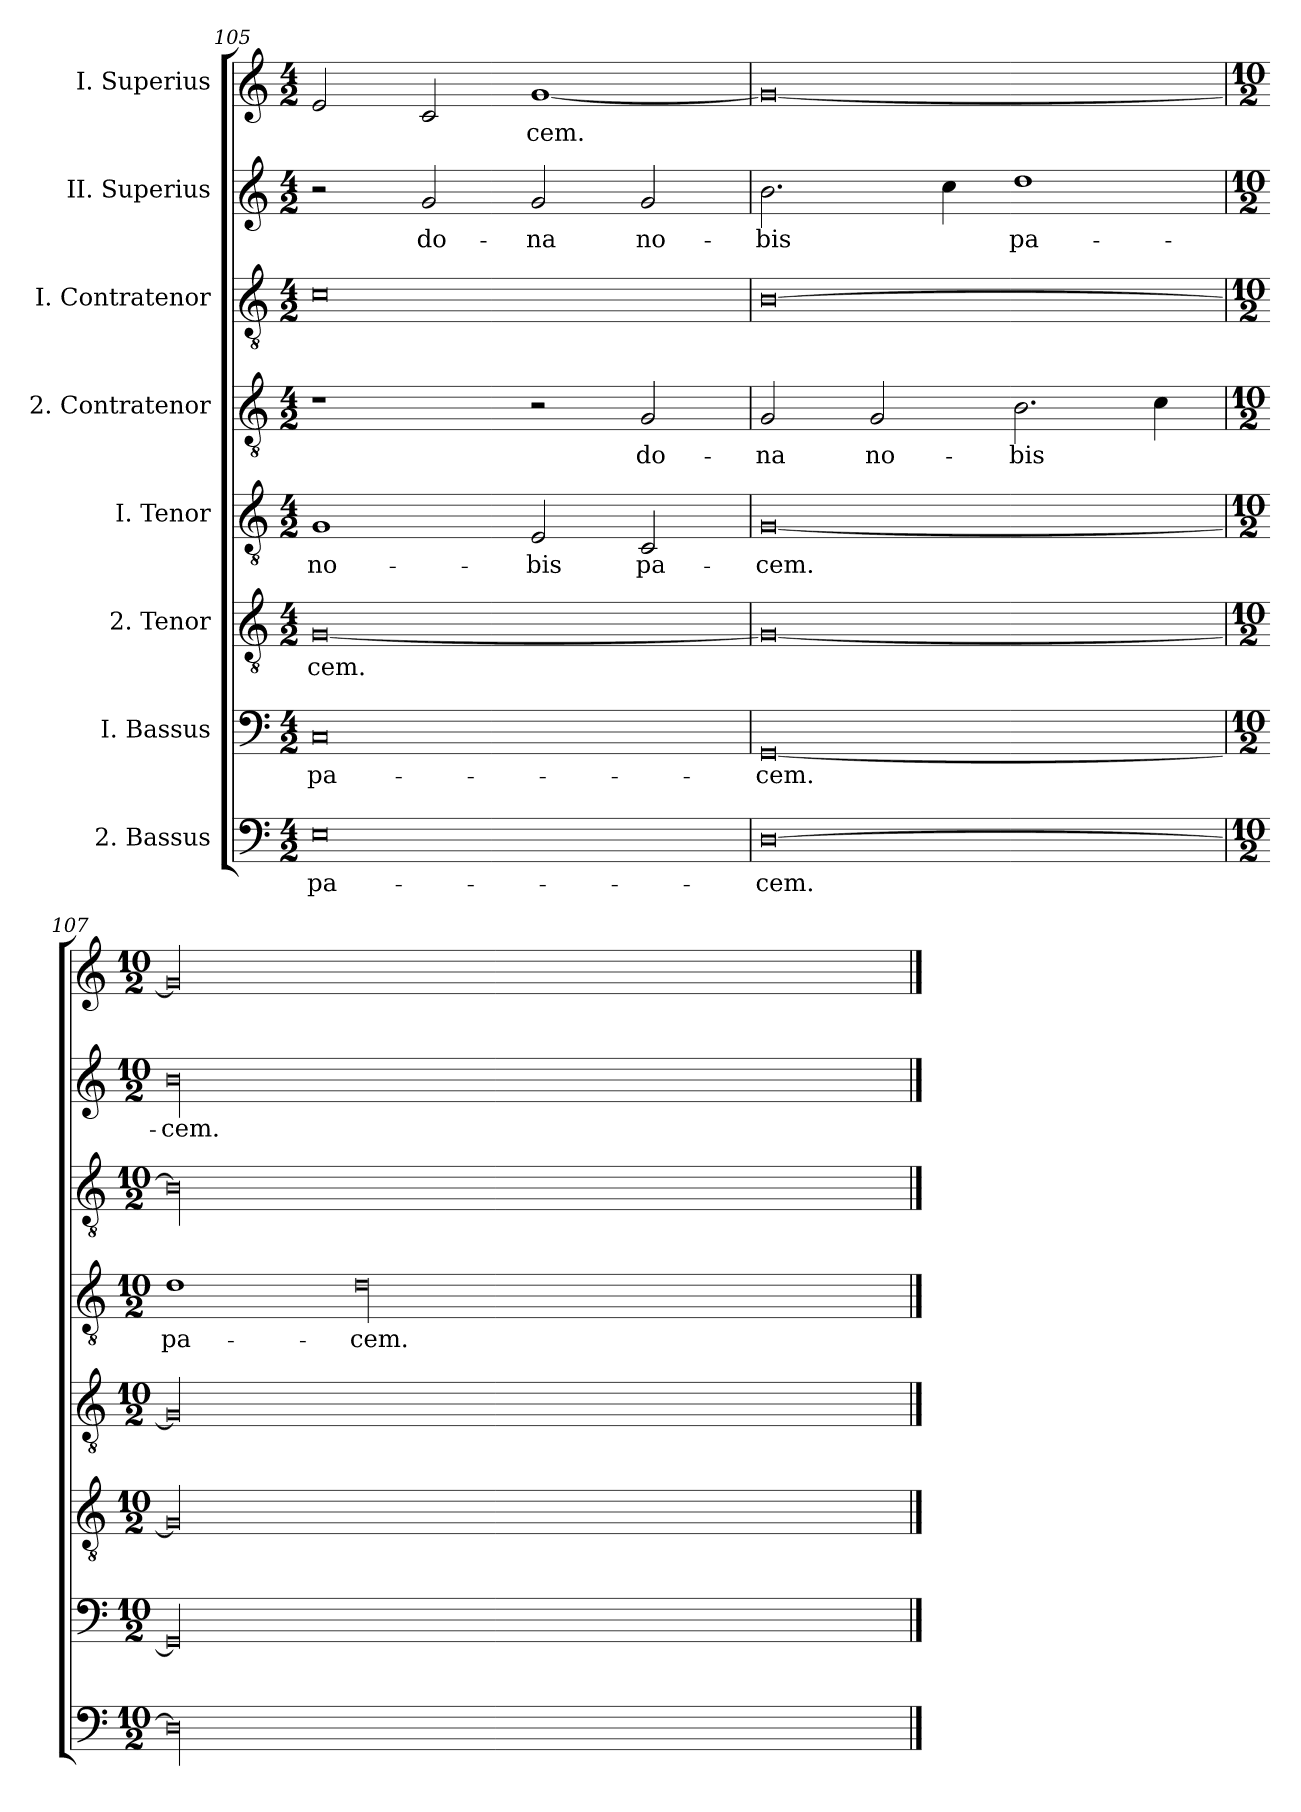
**kern	**text	**kern	**text	**kern	**text	**kern	**text	**kern	**text	**kern	**kern	**text	**kern	**text
*part8	*part8	*part7	*part7	*part6	*part6	*part5	*part5	*part4	*part4	*part3	*part2	*part2	*part1	*part1
*staff8	*staff8	*staff7	*staff7	*staff6	*staff6	*staff5	*staff5	*staff4	*staff4	*staff3	*staff2	*staff2	*staff1	*staff1
*I"2. Bassus	*	*I"I. Bassus	*	*I"2. Tenor	*	*I"I. Tenor	*	*I"2. Contratenor	*	*I"I. Contratenor	*I"II. Superius	*	*I"I. Superius	*
*clefF4	*	*clefF4	*	*clefGv2	*	*clefGv2	*	*clefGv2	*	*clefGv2	*clefG2	*	*clefG2	*
*k[]	*	*k[]	*	*k[]	*	*k[]	*	*k[]	*	*k[]	*k[]	*	*k[]	*
*M4/2	*	*M4/2	*	*M4/2	*	*M4/2	*	*M4/2	*	*M4/2	*M4/2	*	*M4/2	*
=105	=105	=105	=105	=105	=105	=105	=105	=105	=105	=105	=105	=105	=105	=105
0E\	pa-	0C/	pa-	[0G/	-cem.	1G/	no-	1r	.	0c\	2r	.	2e/	.
.	.	.	.	.	.	.	.	.	.	.	2g/	do-	2c/	.
.	.	.	.	.	.	2E/	-bis	2r	.	.	2g/	-na	[1g/	-cem.
.	.	.	.	.	.	2C/	pa-	2G/	do-	.	2g/	no-	.	.
=106	=106	=106	=106	=106	=106	=106	=106	=106	=106	=106	=106	=106	=106	=106
[0D\	-cem.	[0GG/	-cem.	0G/_	.	[0G/	-cem.	2G/	-na	[0B\	2.b\	-bis	0g/_	.
.	.	.	.	.	.	.	.	2G/	no-	.	.	.	.	.
.	.	.	.	.	.	.	.	.	.	.	4cc\	.	.	.
.	.	.	.	.	.	.	.	2.B\	-bis	.	1dd\	pa-	.	.
.	.	.	.	.	.	.	.	4c\	.	.	.	.	.	.
=107	=107	=107	=107	=107	=107	=107	=107	=107	=107	=107	=107	=107	=107	=107
*M10/2	*	*M10/2	*	*M10/2	*	*M10/2	*	*M10/2	*	*M10/2	*M10/2	*	*M10/2	*
00D\]	.	00GG/]	.	00G/]	.	00G/]	.	1d\	pa-	00B\]	00b\	-cem.	00g/]	.
.	.	.	.	.	.	.	.	00d\	-cem.	.	.	.	.	.
1ryy	.	1ryy	.	1ryy	.	1ryy	.	.	.	1ryy	1ryy	.	1ryy	.
==	==	==	==	==	==	==	==	==	==	==	==	==	==	==
*-	*-	*-	*-	*-	*-	*-	*-	*-	*-	*-	*-	*-	*-	*-
